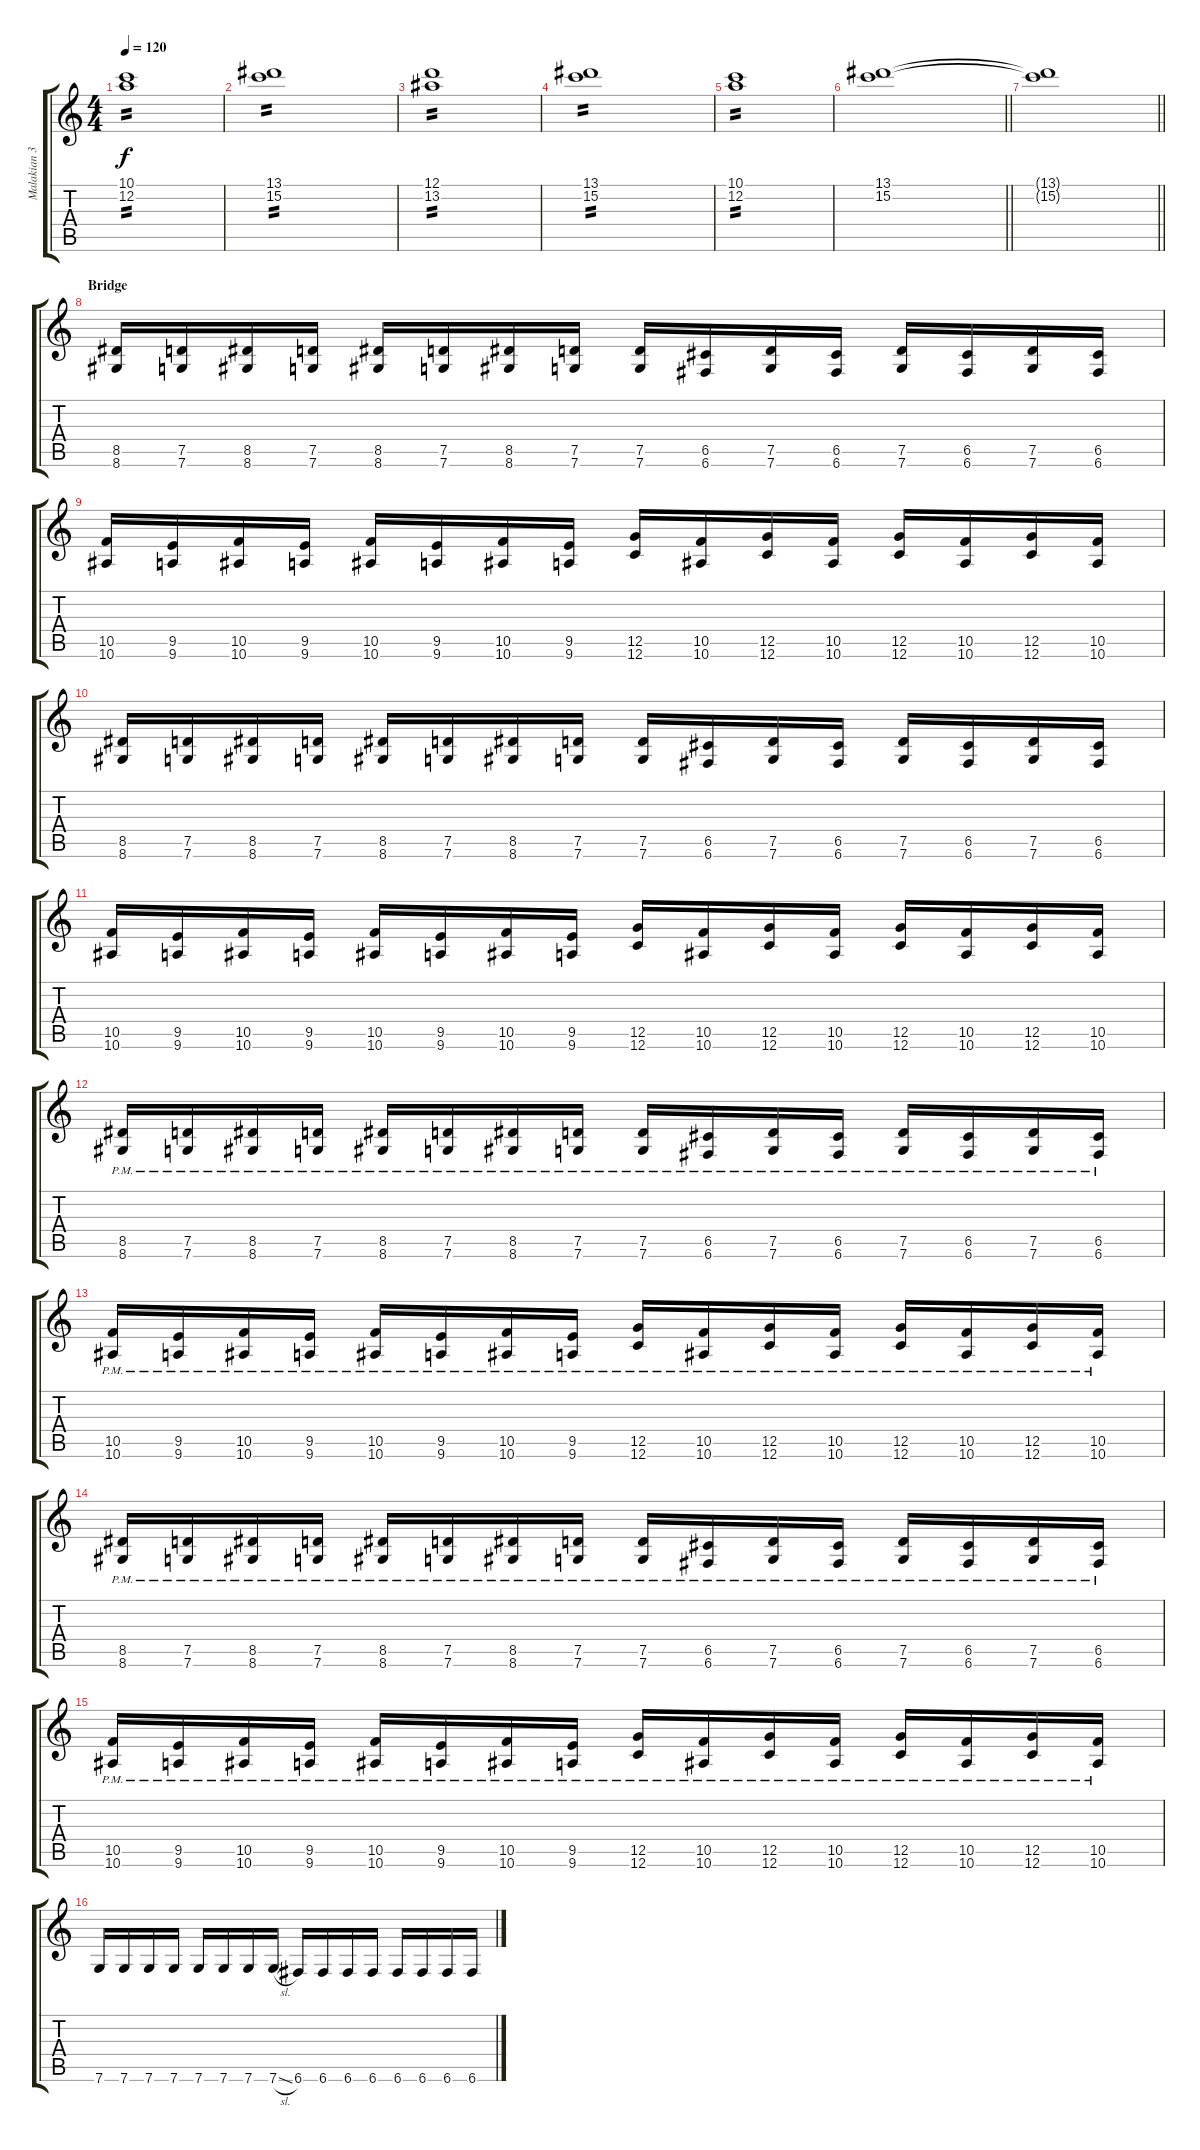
\track ("Malakian 3" "Malakian 3") {instrument distortionguitar}
\staff {score tabs}
\tuning (D4 A3 F3 C3 G2 C2) {hide}
\ts (4 4)
\tempo 120
\clef g2
\ks c
(10.1 12.2).1{tp 2 dy f} |
(13.1 15.2).1{tp 2} |
(12.1 13.2).1{tp 2} |
(13.1 15.2).1{tp 2} |
(10.1 12.2).1{tp 2} |
\barLineRight lightlight
(13.1 15.2).1 |
\barLineRight lightlight
(13.1{t} 15.2{t}).1 |
\section ("" "Bridge")
(8.5 8.6).16 (7.5 7.6).16 (8.5 8.6).16 (7.5 7.6).16 (8.5 8.6).16 (7.5 7.6).16 (8.5 8.6).16 (7.5 7.6).16 (7.5 7.6).16 (6.5 6.6).16 (7.5 7.6).16 (6.5 6.6).16 (7.5 7.6).16 (6.5 6.6).16 (7.5 7.6).16 (6.5 6.6).16 |
(10.5 10.6).16 (9.5 9.6).16 (10.5 10.6).16 (9.5 9.6).16 (10.5 10.6).16 (9.5 9.6).16 (10.5 10.6).16 (9.5 9.6).16 (12.5 12.6).16 (10.5 10.6).16 (12.5 12.6).16 (10.5 10.6).16 (12.5 12.6).16 (10.5 10.6).16 (12.5 12.6).16 (10.5 10.6).16 |
(8.5 8.6).16 (7.5 7.6).16 (8.5 8.6).16 (7.5 7.6).16 (8.5 8.6).16 (7.5 7.6).16 (8.5 8.6).16 (7.5 7.6).16 (7.5 7.6).16 (6.5 6.6).16 (7.5 7.6).16 (6.5 6.6).16 (7.5 7.6).16 (6.5 6.6).16 (7.5 7.6).16 (6.5 6.6).16 |
(10.5 10.6).16 (9.5 9.6).16 (10.5 10.6).16 (9.5 9.6).16 (10.5 10.6).16 (9.5 9.6).16 (10.5 10.6).16 (9.5 9.6).16 (12.5 12.6).16 (10.5 10.6).16 (12.5 12.6).16 (10.5 10.6).16 (12.5 12.6).16 (10.5 10.6).16 (12.5 12.6).16 (10.5 10.6).16 |
(8.5{pm} 8.6{pm}).16 (7.5{pm} 7.6{pm}).16 (8.5{pm} 8.6{pm}).16 (7.5{pm} 7.6{pm}).16 (8.5{pm} 8.6{pm}).16 (7.5{pm} 7.6{pm}).16 (8.5{pm} 8.6{pm}).16 (7.5{pm} 7.6{pm}).16 (7.5{pm} 7.6{pm}).16 (6.5{pm} 6.6{pm}).16 (7.5{pm} 7.6{pm}).16 (6.5{pm} 6.6{pm}).16 (7.5{pm} 7.6{pm}).16 (6.5{pm} 6.6{pm}).16 (7.5{pm} 7.6{pm}).16 (6.5{pm} 6.6{pm}).16 |
(10.5{pm} 10.6{pm}).16 (9.5{pm} 9.6{pm}).16 (10.5{pm} 10.6{pm}).16 (9.5{pm} 9.6{pm}).16 (10.5{pm} 10.6{pm}).16 (9.5{pm} 9.6{pm}).16 (10.5{pm} 10.6{pm}).16 (9.5{pm} 9.6{pm}).16 (12.5{pm} 12.6{pm}).16 (10.5{pm} 10.6{pm}).16 (12.5{pm} 12.6{pm}).16 (10.5{pm} 10.6{pm}).16 (12.5{pm} 12.6{pm}).16 (10.5{pm} 10.6{pm}).16 (12.5{pm} 12.6{pm}).16 (10.5{pm} 10.6{pm}).16 |
(8.5{pm} 8.6{pm}).16 (7.5{pm} 7.6{pm}).16 (8.5{pm} 8.6{pm}).16 (7.5{pm} 7.6{pm}).16 (8.5{pm} 8.6{pm}).16 (7.5{pm} 7.6{pm}).16 (8.5{pm} 8.6{pm}).16 (7.5{pm} 7.6{pm}).16 (7.5{pm} 7.6{pm}).16 (6.5{pm} 6.6{pm}).16 (7.5{pm} 7.6{pm}).16 (6.5{pm} 6.6{pm}).16 (7.5{pm} 7.6{pm}).16 (6.5{pm} 6.6{pm}).16 (7.5{pm} 7.6{pm}).16 (6.5{pm} 6.6{pm}).16 |
(10.5{pm} 10.6{pm}).16 (9.5{pm} 9.6{pm}).16 (10.5{pm} 10.6{pm}).16 (9.5{pm} 9.6{pm}).16 (10.5{pm} 10.6{pm}).16 (9.5{pm} 9.6{pm}).16 (10.5{pm} 10.6{pm}).16 (9.5{pm} 9.6{pm}).16 (12.5{pm} 12.6{pm}).16 (10.5{pm} 10.6{pm}).16 (12.5{pm} 12.6{pm}).16 (10.5{pm} 10.6{pm}).16 (12.5{pm} 12.6{pm}).16 (10.5{pm} 10.6{pm}).16 (12.5{pm} 12.6{pm}).16 (10.5{pm} 10.6{pm}).16 |
7.6.16 7.6.16 7.6.16 7.6.16 7.6.16 7.6.16 7.6.16 7.6{sl}.16 6.6.16 6.6.16 6.6.16 6.6.16 6.6.16 6.6.16 6.6.16 6.6{sl}.16
